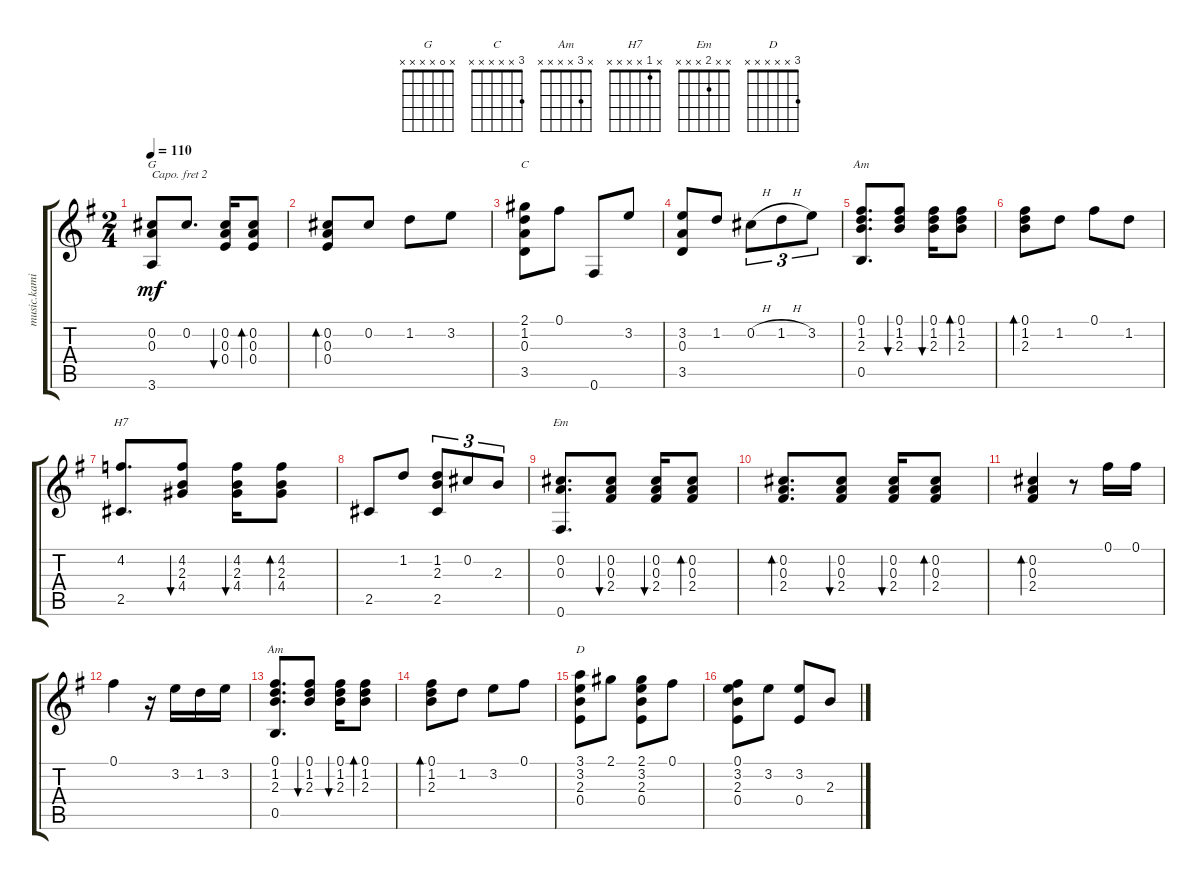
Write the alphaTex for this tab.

\track ("" "music.kami") {instrument acousticguitarsteel}
\staff {score tabs}
\capo 2
\tuning (E4 B3 G3 D3 A2 E2) {hide}
\chord ("G" x 0 x x x x)
\chord ("C" 3 x x x x x)
\chord ("Am" x x 0 x x x)
\chord ("H7" x 1 x x x x)
\chord ("Em" x x 2 x x x)
\chord ("Am" x 3 x x x x)
\chord ("D" 3 x x x x x)
\ts (2 4)
\tempo 110
\clef g2
\ks eminor
(0.2 0.3 3.6).8{ch "G" dy mf} 0.2.8{d} (0.2 0.3 0.4).16{bu 30} (0.2 0.3 0.4).8{bd 30} |
(0.2 0.3 0.4).8{bd 30} 0.2.8 1.2.8 3.2.8 |
(2.1 1.2 0.3 3.5).8{ch "C"} 0.1.8 0.6.8 3.2.8 |
(3.2 0.3 3.5).8 1.2.8 0.2{h}.8{tu (3 2)} 1.2{h}.8{tu (3 2)} 3.2.8{tu (3 2)} |
(0.1 1.2 2.3 0.5).8{d ch "Am"} (0.1 1.2 2.3).8{bu 30} (0.1 1.2 2.3).16{bu 30} (0.1 1.2 2.3).8{bd 30} |
(0.1 1.2 2.3).8{bd 30} 1.2.8 0.1.8 1.2.8 |
(4.2 2.5).8{d ch "H7"} (4.2 2.3 4.4).8{bu 30} (4.2 2.3 4.4).16{bu 30} (4.2 2.3 4.4).8{bd 30} |
2.5.8 1.2.8 (1.2 2.3 2.5).8{tu (3 2)} 0.2.8{tu (3 2)} 2.3.8{tu (3 2)} |
(0.2 0.3 0.6).8{d ch "Em"} (0.2 0.3 2.4).8{bu 30} (0.2 0.3 2.4).16{bu 30} (0.2 0.3 2.4).8{bd 30} |
(0.2 0.3 2.4).8{d bd 30} (0.2 0.3 2.4).8{bu 30} (0.2 0.3 2.4).16{bu 30} (0.2 0.3 2.4).8{bd 30} |
(0.2 0.3 2.4).4{bd 30} r.8 0.1.16 0.1.16 |
0.1.4 r.16 3.2.16 1.2.16 3.2.16 |
(0.1 1.2 2.3 0.5).8{d ch "Am"} (0.1 1.2 2.3).8{bu 30} (0.1 1.2 2.3).16{bu 30} (0.1 1.2 2.3).8{bd 30} |
(0.1 1.2 2.3).8{bd 30} 1.2.8 3.2.8 0.1.8 |
(3.1 3.2 2.3 0.4).8{ch "D"} 2.1.8 (2.1 3.2 2.3 0.4).8 0.1.8 |
(0.1 3.2 2.3 0.4).8 3.2.8 (3.2 0.4).8 2.3.8
